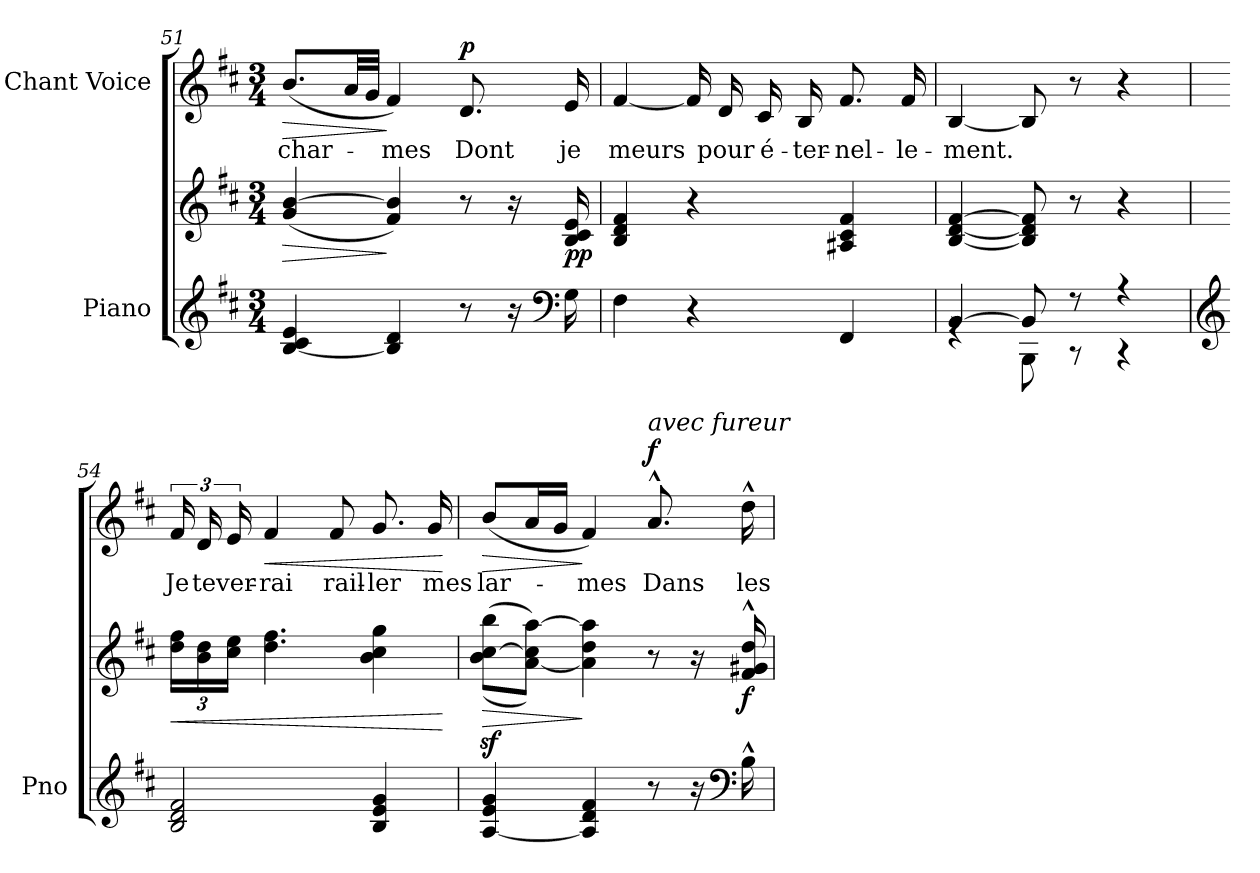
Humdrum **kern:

**kern	**kern	**dynam	**kern	**text	**dynam
*part2	*part2	*part2	*part1	*part1	*part1
*staff3	*staff2	*staff2/3	*staff1	*staff1	*staff1
*I"Piano	*	*	*I"Chant Voice	*	*
*I'Pno	*	*	*	*	*
*clefG2	*clefG2	*	*clefG2	*	*
*k[f#c#]	*k[f#c#]	*	*k[f#c#]	*	*
*M3/4	*M3/4	*	*M3/4	*	*
=51	=51	=51	=51	=51	=51
!	!	!LO:HP:b	!	!LO:LY:b	!LO:HP:b
[4B/ 4c#/ 4e/	(<4g/ [4b/	>	(<8.b/L	char-	>
.	.	.	32a/LL	.	.
.	.	.	32g/JJJ	.	.
!	!	!	!	!LO:LY:b	!
4B/] 4d/	4f#/ 4b/])	]	4f#/)	-mes	]
!	!	!	!	!LO:LY:b	!LO:DY:a
8r	8r	.	8.d/	Dont	p
16r	16r	.	.	.	.
*clefF4	*	*	*	*	*
!	!	!LO:DY:b	!	!LO:LY:b	!
16G\	16B/ 16c#/ 16e/	pp	16e/	je	.
!!LO:LB:g=z
=52	=52	=52	=52	=52	=52
!	!	!	!	!LO:LY:b	!
4F#\	4B/ 4d/ 4f#/	.	[4f#/	meurs	.
4r	4r	.	16f#/]	.	.
!	!	!	!	!LO:LY:b	!
.	.	.	16d/	pour	.
!	!	!	!	!LO:LY:b	!
.	.	.	16c#/	é-	.
!	!	!	!	!LO:LY:b	!
.	.	.	16B/	-ter-	.
!	!	!	!	!LO:LY:b	!
4FF#/	4A#X/ 4c#/ 4f#/	.	8.f#/	-nel-	.
!	!	!	!	!LO:LY:b	!
.	.	.	16f#/	-le-	.
=53	=53	=53	=53	=53	=53
*^	*	*	*	*	*
!	!	!	!	!	!LO:LY:b	!
[4BB/	4rGG	[4B/ [4d/ [4f#/	.	[4B/	-ment.	.
8BB/]	8BBB\	8B/] 8d/] 8f#/]	.	8B/]	.	.
8r	8r	8r	.	8r	.	.
4r	4r	4r	.	4r	.	.
*v	*v	*	*	*	*	*
=54	=54	=54	=54	=54	=54
*clefG2	*	*	*	*	*
*	*Xbrackettup	*	*	*	*
*^	*	*	*	*	*
!	!	!	!LO:HP:b	!	!LO:LY:b	!
!	!	!	!LO:DY:n=1:b	!	!	!
!	!	!	!LO:DY:n=2:b	!	!	!LO:DY:a
!	!	!	!	!	!	!LO:DY:n=1:a
*v	*v	*	*	*	*	*
2B/ 2d/ 2f#/	24dd\ 24ff#\LL	< other-dynamics f	24f#/	Je	other-dynamics f
!	!	!	!	!LO:LY:b	!
.	24b\ 24dd\	.	24d/	te	.
!	!	!	!	!LO:LY:b	!
.	24cc#\ 24ee\JJ	.	24e/	ver-	.
!	!	!	!	!LO:LY:b	!LO:HP:b
.	4.dd\ 4.ff#\	.	4f#/	-rai	<
!	!	!	!	!LO:LY:b	!
.	.	.	8f#/	rail-	.
!	!	!	!	!LO:LY:b	!
4B/ 4e/ 4g/	4b\ 4cc#\ 4gg\	.	8.g/	-ler	.
!	!	!	!	!LO:LY:b	!
.	.	.	16g/	mes	.
.	.	[	.	.	[
!!LO:LB:g=z
=55	=55	=55	=55	=55	=55
!	!	!LO:HP:b	!	!LO:LY:b	!LO:HP:b
[4A/ 4e/ 4g/	(<(>8b\z< [8cc#\z< 8bb\z<L	>	(<8b/L	lar-	>
.	[8a\ 8cc#\] [8aa\J))	.	16a/L	.	.
.	.	.	16g/JJ	.	.
!	!	!	!	!LO:LY:b	!
4A/] 4d/ 4f#/	4a\] 4dd\ 4aa\]	]	4f#/)	-mes	]
!	!	!	!LO:TX:a:i:t=avec fureur	!	!
!	!	!	!	!LO:LY:b	!LO:DY:a
8r	8r	.	8.a^^/	Dans	f
16r	16r	.	.	.	.
*clefF4	*	*	*	*	*
!	!	!LO:DY:b	!	!LO:LY:b	!
16B^^\	16f#/^^ 16g#X/^^ 16dd/^^	f	16dd^^\	les	.
=	=	=	=	=	=
*-	*-	*-	*-	*-	*-
